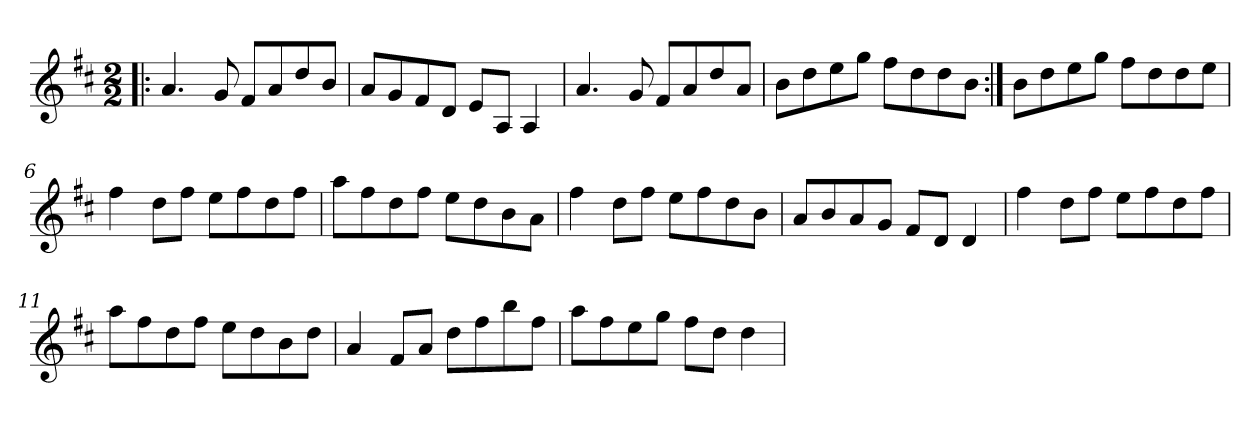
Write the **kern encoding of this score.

**kern
*part1
*staff1
*clefG2
*k[f#c#]
*D:
*M2/2
=1!|:
4.a/
8g/
8f#/L
8a/
8dd/
8b/J
=2
8a/L
8g/
8f#/
8d/J
8e/L
8A/J
4A/
=3
4.a/
8g/
8f#/L
8a/
8dd/
8a/J
=4
8b\L
8dd\
8ee\
8gg\J
8ff#\L
8dd\
8dd\
8b\J
=5:|!
8b\L
8dd\
8ee\
8gg\J
8ff#\L
8dd\
8dd\
8ee\J
!!LO:LB:g=z
=6
4ff#\
8dd\L
8ff#\J
8ee\L
8ff#\
8dd\
8ff#\J
=7
8aa\L
8ff#\
8dd\
8ff#\J
8ee\L
8dd\
8b\
8a\J
=8
4ff#\
8dd\L
8ff#\J
8ee\L
8ff#\
8dd\
8b\J
=9
8a/L
8b/
8a/
8g/J
8f#/L
8d/J
4d/
=10
4ff#\
8dd\L
8ff#\J
8ee\L
8ff#\
8dd\
8ff#\J
=11
8aa\L
8ff#\
8dd\
8ff#\J
8ee\L
8dd\
8b\
8dd\J
!!LO:LB:g=z
=12
4a/
8f#/L
8a/J
8dd\L
8ff#\
8bb\
8ff#\J
=13
8aa\L
8ff#\
8ee\
8gg\J
8ff#\L
8dd\J
4dd\
=
*-
